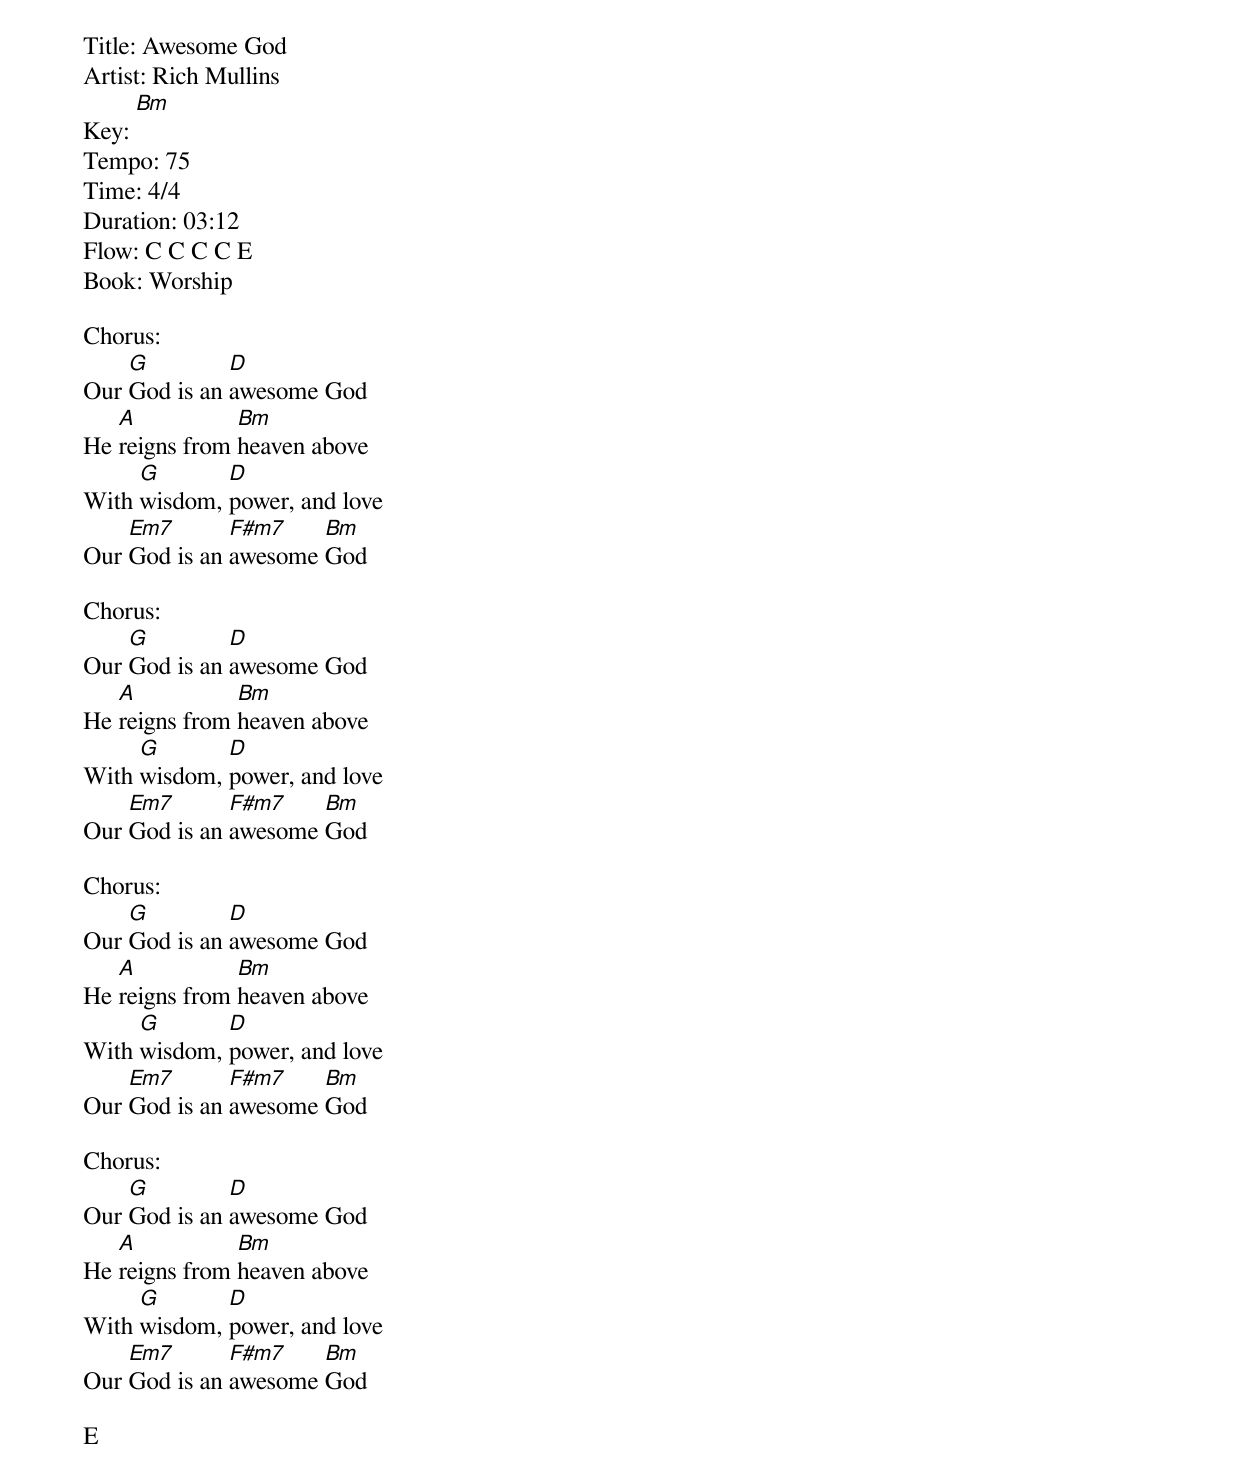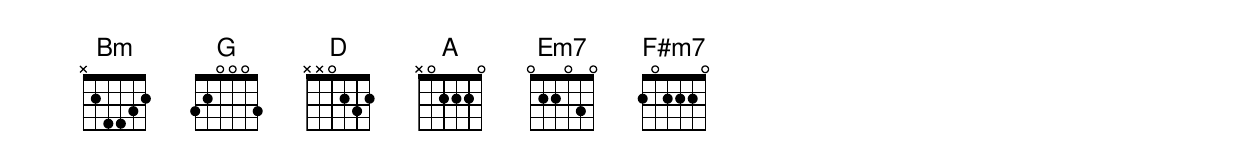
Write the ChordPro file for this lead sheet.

Title: Awesome God
Artist: Rich Mullins
Key: [Bm]
Tempo: 75
Time: 4/4
Duration: 03:12
Flow: C C C C E
Book: Worship

Chorus:
Our [G]God is an [D]awesome God
He [A]reigns from [Bm]heaven above
With [G]wisdom, [D]power, and love
Our [Em7]God is an [F#m7]awesome [Bm]God

Chorus:
Our [G]God is an [D]awesome God
He [A]reigns from [Bm]heaven above
With [G]wisdom, [D]power, and love
Our [Em7]God is an [F#m7]awesome [Bm]God

Chorus:
Our [G]God is an [D]awesome God
He [A]reigns from [Bm]heaven above
With [G]wisdom, [D]power, and love
Our [Em7]God is an [F#m7]awesome [Bm]God

Chorus:
Our [G]God is an [D]awesome God
He [A]reigns from [Bm]heaven above
With [G]wisdom, [D]power, and love
Our [Em7]God is an [F#m7]awesome [Bm]God

E
